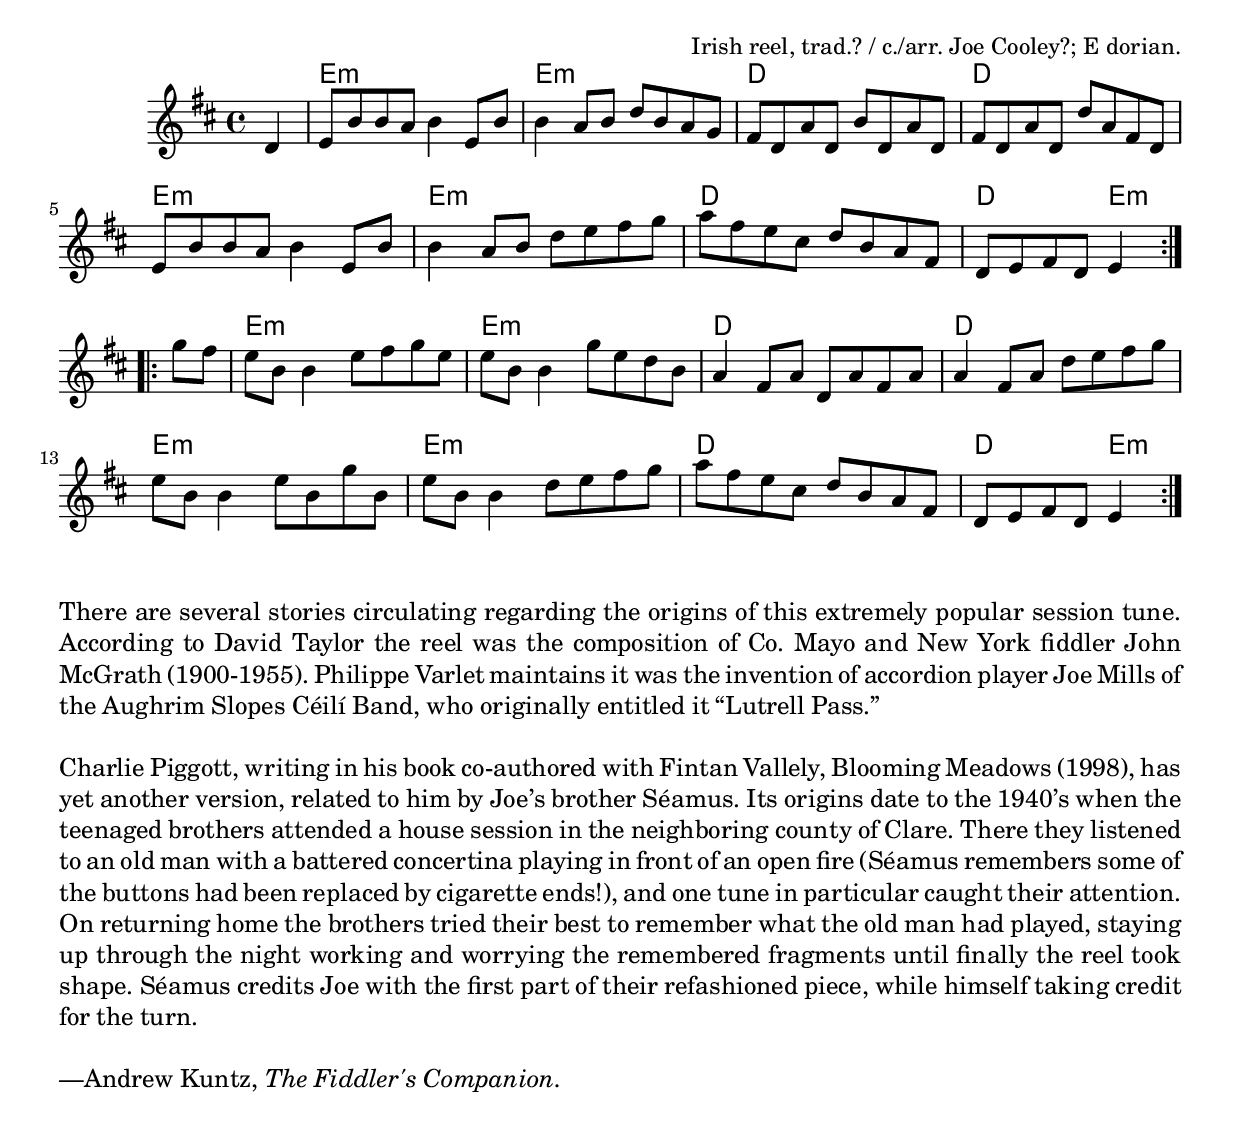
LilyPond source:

\version "2.18.2"
\include "util.ly"

\tocItem \markup "Cooley's Reel"

\score {
  <<
      \relative d' {
        \time 4/4
        \key e \dorian

        \repeat volta 2 {
          \partial 4 d4 |
          e8 b' b a b4 e,8 b' |
          b4 a8 b d b a g |
          fis8 d a' d, b' d, a' d, |
          fis8 d a' d, d' a fis d |

          e8 b' b a b4 e,8 b' |
          b4 a8 b d e fis g |
          a8 fis e cis d b a fis |
          d8 e fis d e4
        }

        \break

        \repeat volta 2 {
          g'8 fis |
          e8 b b4 e8 fis g e |
          e8 b b4 g'8 e d b |
          a4 fis8 a d, a' fis a |
          a4 fis8 a d e fis g |

          e8 b b4 e8 b g' b, |
          e8 b b4 d8 e fis g |
          a fis e cis d b a fis |
          d e fis d e4
        }
      }

      \new ChordNames {
        \chordmode {
          \time 4/4

          \repeat volta 2 {
            \partial 4 s4 |
            e1:m | e1:m | d1 | d1 |
            e1:m | e1:m | d1 | d2 e4:m
          }

          \repeat volta 2 {
            s4 |
            e1:m | e1:m | d1 | d1 |
            e1:m | e1:m | d1 | d2 e4:m
          }
        }
      }
  >>

  \header {
    title = "Cooley's Reel"
    opus = "Irish reel, trad.? / c./arr. Joe Cooley?; E dorian."
  }
}

\markuplist {
  \paragraph {
    There are several stories circulating regarding the origins of
    this extremely popular session tune. According to David Taylor
    the reel was the composition of Co. Mayo and New York fiddler
    John McGrath (1900-1955). Philippe Varlet maintains it was the
    invention of accordion player Joe Mills of the Aughrim Slopes
    Céilí Band, who originally entitled it “Lutrell Pass.”
  }
  \paragraph {
    Charlie Piggott, writing in his book co-authored with Fintan Vallely,
    Blooming Meadows (1998), has yet another version, related to him by
    Joe’s brother Séamus.  Its origins date to the 1940’s when the teenaged
    brothers attended a house session in the neighboring county of Clare.
    There they listened to an old man with a battered concertina playing
    in front of an open fire (Séamus remembers some of the buttons had
    been replaced by cigarette ends!), and one tune in particular caught
    their attention.  On returning home the brothers tried their best to
    remember what the old man had played, staying up through the night
    working and worrying the remembered fragments until finally the reel
    took shape. Séamus credits Joe with the first part of their refashioned
    piece, while himself taking credit for the turn.
  }
  \paragraph {
    —Andrew Kuntz, \italic{The Fiddler's Companion.}
  }
}